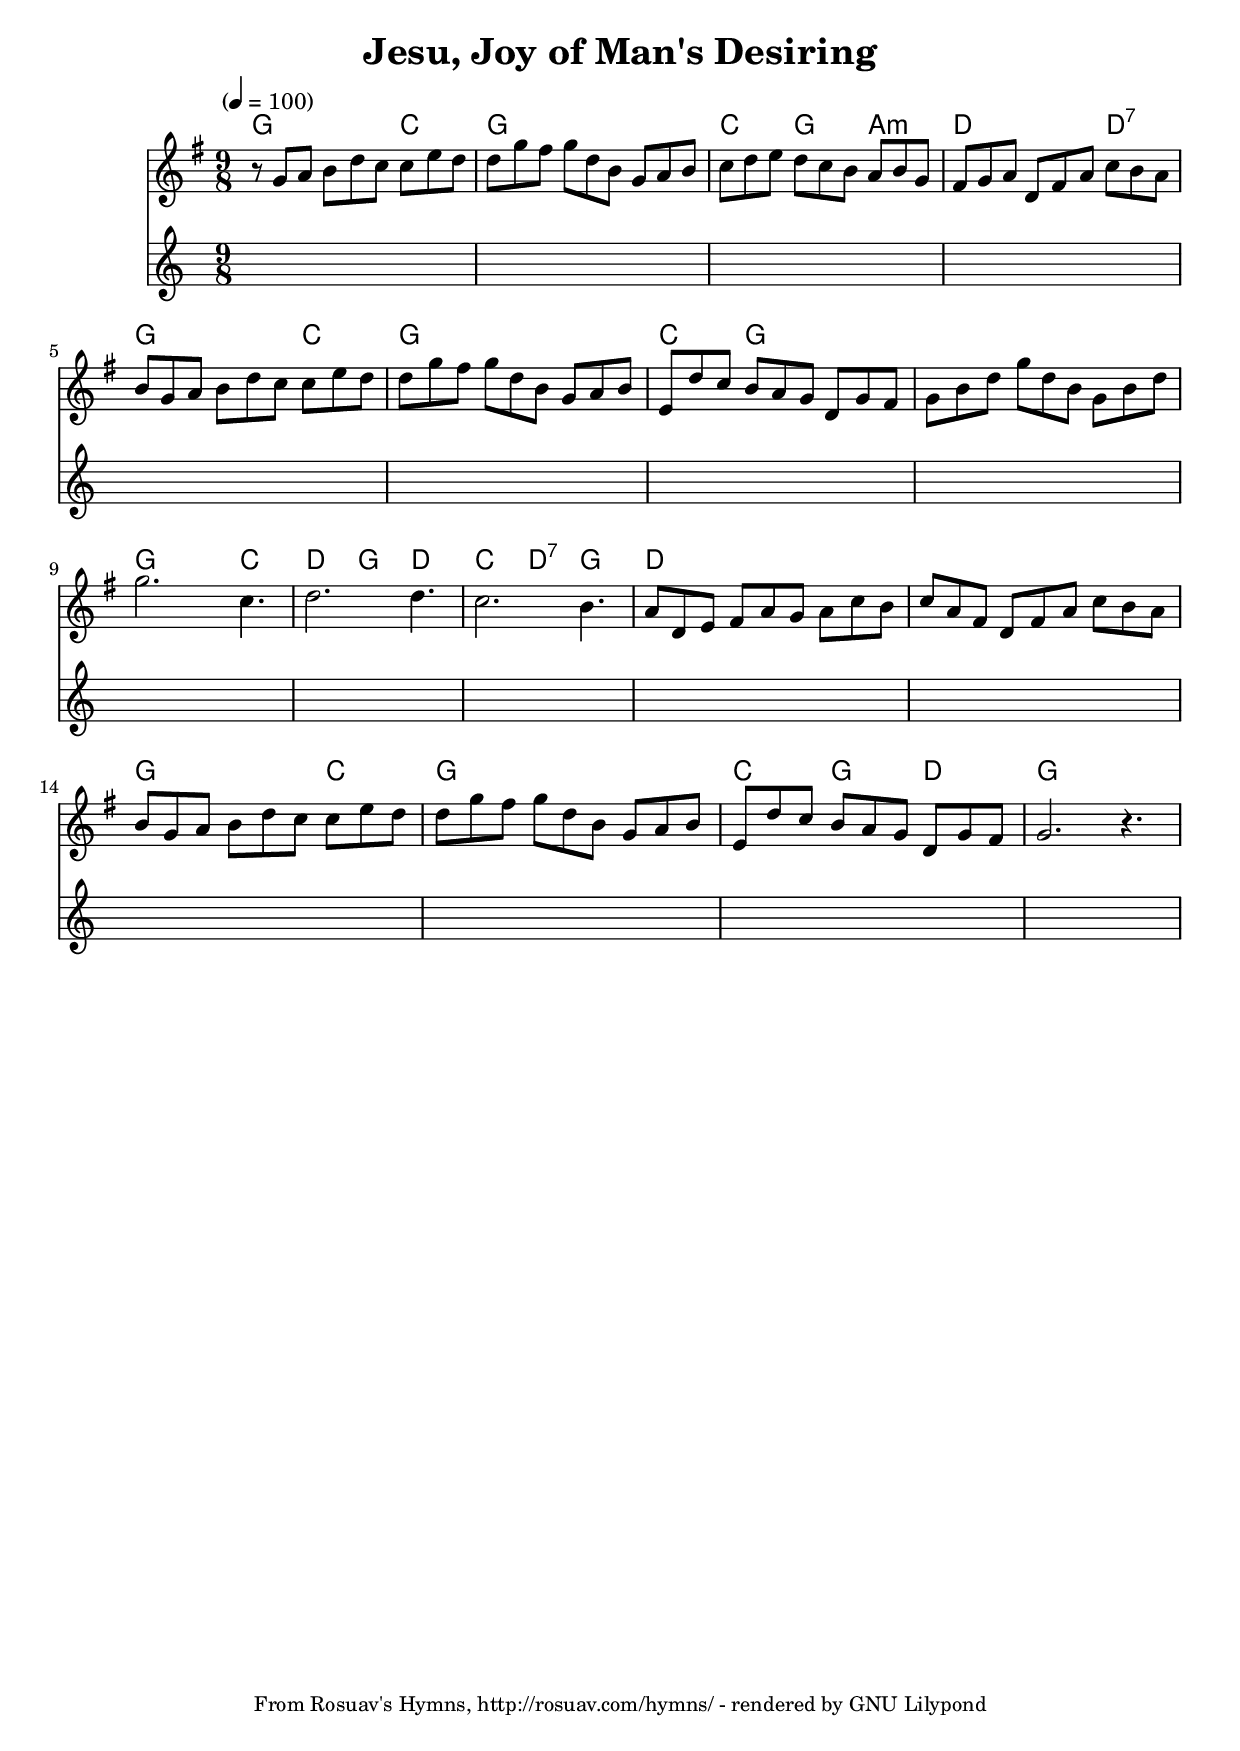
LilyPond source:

% Jesu, Joy of Man's Desiring by JS Bach
\include "Hymnal.ly"

\header
{
	title="Jesu, Joy of Man's Desiring"
}

\score {
	<<
		\new ChordNames {
			\set chordChanges = ##t
			\set ChordNames.midiInstrument = "flute"
			\transpose c c,
			\chordmode {
				g4. g c g g g c g a:m d d d:7
				g g c g g g c g g g g g g
				g c d g d c d:7 g d d d d d d
				g g c g g g c g d g2.
			}
		}
		\new Staff <<
			\set Staff.midiInstrument = "acoustic grand"
			\key g \major
			\time 9/8
			\tempo "" 4 = 100
			\new Voice = "sops" \relative f' {
				r8
				g a b d c c e d d g fs g d b g a b c d e d c b a b g fs g a d, fs a c b a
				b g a b d c c e d d g fs g d b g a b e, d' c b a g d g fs
				g b d g d b g b d
				g2. c,4. d2. d4. c2. b4. a8 d, e fs a g a c b c a fs d fs a c b a
				b g a b d c c e d d g fs g d b g a b e, d' c b a g d g fs
				g2. r4.
			}
		>>
		\new Staff <<
			\new Voice {
				% r4. r r r r r r r r r r r r r r r r
				s4. s s s s s s s s s s s s s s s s
				s4. s s s s s s s s s s s s s s s s
				s4. s s s s s s s s s s s s s s s s
			}
		>>
	>>
	\layout { }
	\midi {  }
}
